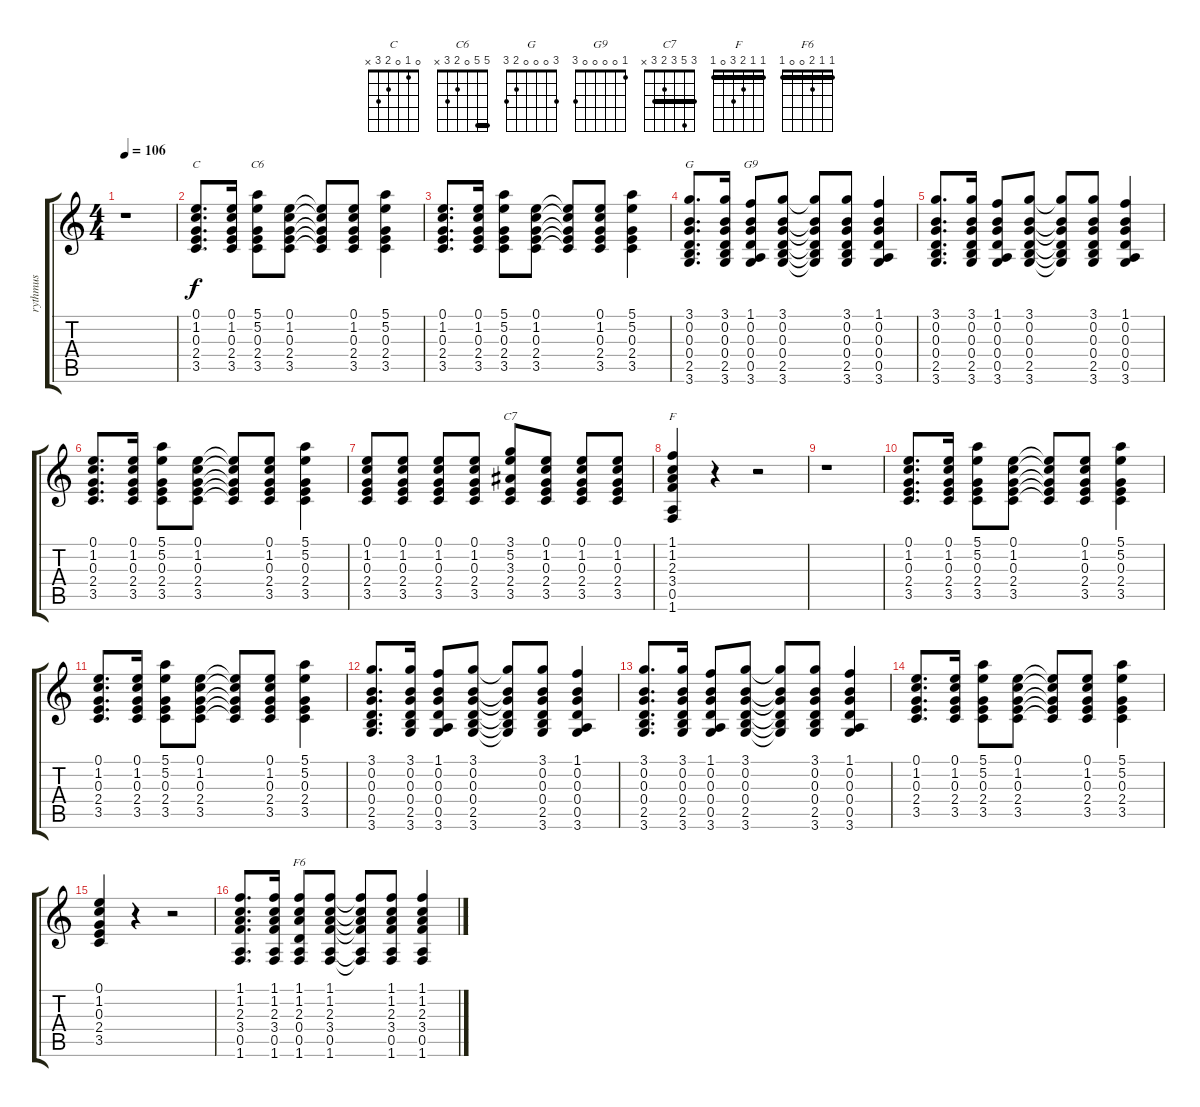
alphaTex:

\track ("rythmus" "rythmus") {instrument acousticguitarnylon}
\staff {score tabs}
\tuning (E4 B3 G3 D3 A2 E2) {hide}
\chord ("C" 0 1 0 2 3 x)
\chord ("C6" 5 5 0 2 3 x) {barre 5}
\chord ("G" 3 0 0 0 2 3)
\chord ("G9" 1 0 0 0 0 3)
\chord ("C7" 3 5 3 2 3 x) {barre 3}
\chord ("F" 1 1 2 3 0 1) {barre 1}
\chord ("F6" 1 1 2 0 0 1) {barre 1}
\ts (4 4)
\tempo 106
\clef g2
\ks c
r.1{dy f} |
(0.1 1.2 0.3 2.4 3.5).8{d ch "C"} (0.1 1.2 0.3 2.4 3.5).16 (5.1 5.2 0.3 2.4 3.5).8{ch "C6"} (0.1 1.2 0.3 2.4 3.5).8 (0.1{t} 1.2{t} 0.3{t} 2.4{t} 3.5{t}).8 (0.1 1.2 0.3 2.4 3.5).8 (5.1 5.2 0.3 2.4 3.5).4 |
(0.1 1.2 0.3 2.4 3.5).8{d} (0.1 1.2 0.3 2.4 3.5).16 (5.1 5.2 0.3 2.4 3.5).8 (0.1 1.2 0.3 2.4 3.5).8 (0.1{t} 1.2{t} 0.3{t} 2.4{t} 3.5{t}).8 (0.1 1.2 0.3 2.4 3.5).8 (5.1 5.2 0.3 2.4 3.5).4 |
(3.1 0.2 0.3 0.4 2.5 3.6).8{d ch "G"} (3.1 0.2 0.3 0.4 2.5 3.6).16 (1.1 0.2 0.3 0.4 0.5 3.6).8{ch "G9"} (3.1 0.2 0.3 0.4 2.5 3.6).8 (3.1{t} 0.2{t} 0.3{t} 0.4{t} 2.5{t} 3.6{t}).8 (3.1 0.2 0.3 0.4 2.5 3.6).8 (1.1 0.2 0.3 0.4 0.5 3.6).4 |
(3.1 0.2 0.3 0.4 2.5 3.6).8{d} (3.1 0.2 0.3 0.4 2.5 3.6).16 (1.1 0.2 0.3 0.4 0.5 3.6).8 (3.1 0.2 0.3 0.4 2.5 3.6).8 (3.1{t} 0.2{t} 0.3{t} 0.4{t} 2.5{t} 3.6{t}).8 (3.1 0.2 0.3 0.4 2.5 3.6).8 (1.1 0.2 0.3 0.4 0.5 3.6).4 |
(0.1 1.2 0.3 2.4 3.5).8{d} (0.1 1.2 0.3 2.4 3.5).16 (5.1 5.2 0.3 2.4 3.5).8 (0.1 1.2 0.3 2.4 3.5).8 (0.1{t} 1.2{t} 0.3{t} 2.4{t} 3.5{t}).8 (0.1 1.2 0.3 2.4 3.5).8 (5.1 5.2 0.3 2.4 3.5).4 |
(0.1 1.2 0.3 2.4 3.5).8 (0.1 1.2 0.3 2.4 3.5).8 (0.1 1.2 0.3 2.4 3.5).8 (0.1 1.2 0.3 2.4 3.5).8 (3.1 5.2 3.3 2.4 3.5).8{ch "C7"} (0.1 1.2 0.3 2.4 3.5).8 (0.1 1.2 0.3 2.4 3.5).8 (0.1 1.2 0.3 2.4 3.5).8 |
(1.1 1.2 2.3 3.4 0.5 1.6).4{ch "F"} r.4 r.2 |
r.1 |
(0.1 1.2 0.3 2.4 3.5).8{d} (0.1 1.2 0.3 2.4 3.5).16 (5.1 5.2 0.3 2.4 3.5).8 (0.1 1.2 0.3 2.4 3.5).8 (0.1{t} 1.2{t} 0.3{t} 2.4{t} 3.5{t}).8 (0.1 1.2 0.3 2.4 3.5).8 (5.1 5.2 0.3 2.4 3.5).4 |
(0.1 1.2 0.3 2.4 3.5).8{d} (0.1 1.2 0.3 2.4 3.5).16 (5.1 5.2 0.3 2.4 3.5).8 (0.1 1.2 0.3 2.4 3.5).8 (0.1{t} 1.2{t} 0.3{t} 2.4{t} 3.5{t}).8 (0.1 1.2 0.3 2.4 3.5).8 (5.1 5.2 0.3 2.4 3.5).4 |
(3.1 0.2 0.3 0.4 2.5 3.6).8{d} (3.1 0.2 0.3 0.4 2.5 3.6).16 (1.1 0.2 0.3 0.4 0.5 3.6).8 (3.1 0.2 0.3 0.4 2.5 3.6).8 (3.1{t} 0.2{t} 0.3{t} 0.4{t} 2.5{t} 3.6{t}).8 (3.1 0.2 0.3 0.4 2.5 3.6).8 (1.1 0.2 0.3 0.4 0.5 3.6).4 |
(3.1 0.2 0.3 0.4 2.5 3.6).8{d} (3.1 0.2 0.3 0.4 2.5 3.6).16 (1.1 0.2 0.3 0.4 0.5 3.6).8 (3.1 0.2 0.3 0.4 2.5 3.6).8 (3.1{t} 0.2{t} 0.3{t} 0.4{t} 2.5{t} 3.6{t}).8 (3.1 0.2 0.3 0.4 2.5 3.6).8 (1.1 0.2 0.3 0.4 0.5 3.6).4 |
(0.1 1.2 0.3 2.4 3.5).8{d} (0.1 1.2 0.3 2.4 3.5).16 (5.1 5.2 0.3 2.4 3.5).8 (0.1 1.2 0.3 2.4 3.5).8 (0.1{t} 1.2{t} 0.3{t} 2.4{t} 3.5{t}).8 (0.1 1.2 0.3 2.4 3.5).8 (5.1 5.2 0.3 2.4 3.5).4 |
(0.1 1.2 0.3 2.4 3.5).4 r.4 r.2 |
(1.1 1.2 2.3 3.4 0.5 1.6).8{d} (1.1 1.2 2.3 3.4 0.5 1.6).16 (1.1 1.2 2.3 0.4 0.5 1.6).8{ch "F6"} (1.1 1.2 2.3 3.4 0.5 1.6).8 (1.1{t} 1.2{t} 2.3{t} 3.4{t} 0.5{t} 1.6{t}).8 (1.1 1.2 2.3 3.4 0.5 1.6).8 (1.1 1.2 2.3 3.4 0.5 1.6).4
